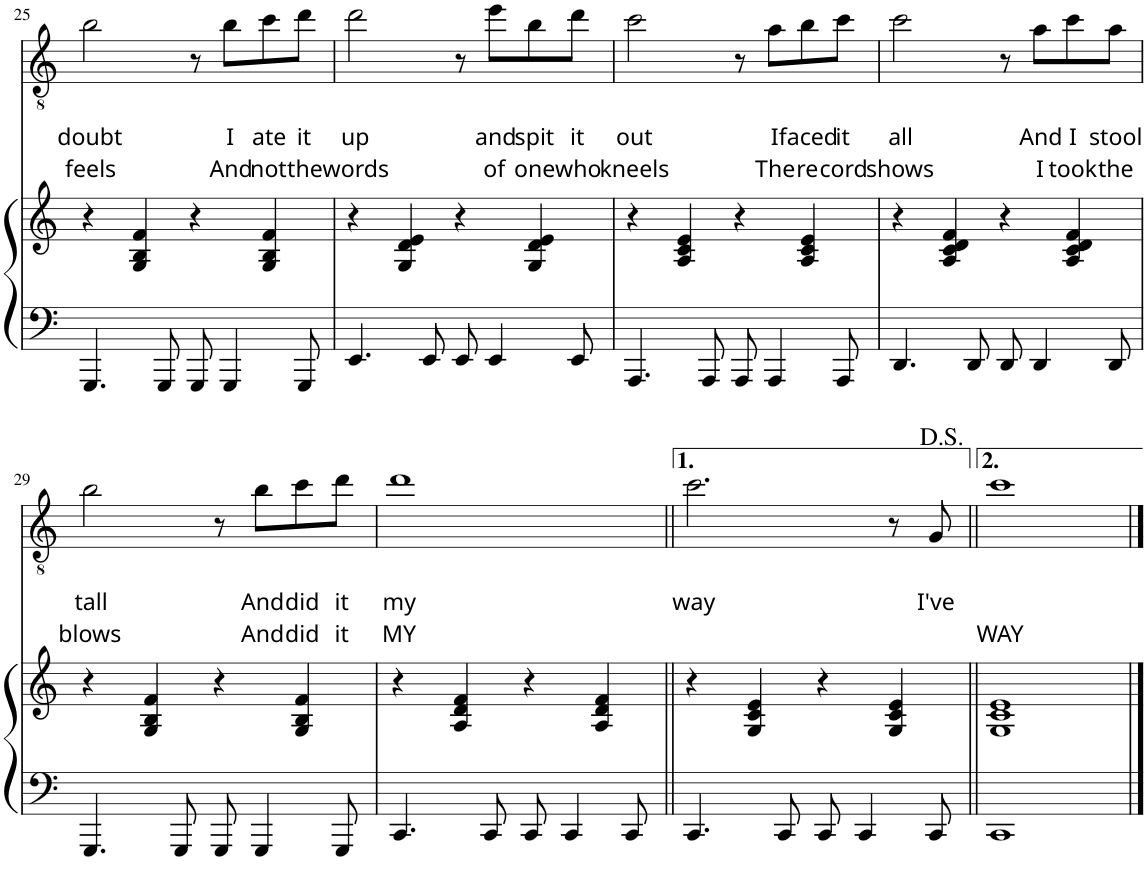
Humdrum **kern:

**kern	**kern	**kern	**text	**text	**text
*part2	*part2	*part1	*part1	*part1	*part1
*staff3	*staff2	*staff1	*staff1	*staff1	*staff1
*I"Piano	*	*I"Voice	*	*	*
*I'Pno	*	*	*	*	*
!!LO:PB:g=z
*clefF4	*clefG2	*clefGv2	*	*	*
*k[]	*k[]	*k[]	*	*	*
*M4/4	*M4/4	*M4/4	*	*	*
*met(c)	*met(c)	*met(c)	*	*	*
=25	=25	=25	=25	=25	=25
!	!	!	!	!LO:LY:b	!LO:LY:b
4.GGG/	4r	2b\	.	doubt	feels
.	4G/ 4B/ 4f/	.	.	.	.
8GGG/	.	.	.	.	.
8GGG/	4r	8r	.	.	.
!	!	!	!	!LO:LY:b	!LO:LY:b
4GGG/	.	8b\L	.	I	And
!	!	!	!	!LO:LY:b	!LO:LY:b
.	4G/ 4B/ 4f/	8cc\	.	ate	not
!	!	!	!	!LO:LY:b	!LO:LY:b
8GGG/	.	8dd\J	.	it	the
=26	=26	=26	=26	=26	=26
!	!	!	!	!LO:LY:b	!LO:LY:b
4.EE/	4r	2dd\	.	up	words
.	4G/ 4d/ 4e/	.	.	.	.
8EE/	.	.	.	.	.
8EE/	4r	8r	.	.	.
!	!	!	!	!LO:LY:b	!LO:LY:b
4EE/	.	8ee\L	.	and	of
!	!	!	!	!LO:LY:b	!LO:LY:b
.	4G/ 4d/ 4e/	8b\	.	spit	one
!	!	!	!	!LO:LY:b	!LO:LY:b
8EE/	.	8dd\J	.	it	who
=27	=27	=27	=27	=27	=27
!	!	!	!	!LO:LY:b	!LO:LY:b
4.AAA/	4r	2cc\	.	out	kneels
.	4A/ 4c/ 4e/	.	.	.	.
8AAA/	.	.	.	.	.
8AAA/	4r	8r	.	.	.
!	!	!	!	!LO:LY:b	!LO:LY:b
4AAA/	.	8a\L	.	I	The
!	!	!	!	!LO:LY:b	!LO:LY:b
.	4A/ 4c/ 4e/	8b\	.	faced	re-
!	!	!	!	!LO:LY:b	!LO:LY:b
8AAA/	.	8cc\J	.	it	-cord
=28	=28	=28	=28	=28	=28
!	!	!	!	!LO:LY:b	!LO:LY:b
4.DD/	4r	2cc\	.	all	shows
.	4A/ 4c/ 4d/ 4f/	.	.	.	.
8DD/	.	.	.	.	.
8DD/	4r	8r	.	.	.
!	!	!	!	!LO:LY:b	!LO:LY:b
4DD/	.	8a\L	.	And	I
!	!	!	!	!LO:LY:b	!LO:LY:b
.	4A/ 4c/ 4d/ 4f/	8cc\	.	I	took
!	!	!	!	!LO:LY:b	!LO:LY:b
8DD/	.	8a\J	.	stool	the
!!LO:LB:g=z
=29	=29	=29	=29	=29	=29
!	!	!	!	!LO:LY:b	!LO:LY:b
4.GGG/	4r	2b\	.	tall	blows
.	4G/ 4B/ 4f/	.	.	.	.
8GGG/	.	.	.	.	.
8GGG/	4r	8r	.	.	.
!	!	!	!	!LO:LY:b	!LO:LY:b
4GGG/	.	8b\L	.	And	And
!	!	!	!	!LO:LY:b	!LO:LY:b
.	4G/ 4B/ 4f/	8cc\	.	did	did
!	!	!	!	!LO:LY:b	!LO:LY:b
8GGG/	.	8dd\J	.	it	it
=30	=30	=30	=30	=30	=30
!	!	!	!	!LO:LY:b	!LO:LY:b
4.CC/	4r	1dd	.	my	MY
.	4A/ 4d/ 4f/	.	.	.	.
8CC/	.	.	.	.	.
8CC/	4r	.	.	.	.
4CC/	.	.	.	.	.
.	4A/ 4d/ 4f/	.	.	.	.
8CC/	.	.	.	.	.
=31||	=31||	=31||	=31||	=31||	=31||
!	!	!	!	!LO:LY:b	!
4.CC/	4r	2.cc\	.	way	.
.	4G/ 4c/ 4e/	.	.	.	.
8CC/	.	.	.	.	.
8CC/	4r	.	.	.	.
4CC/	.	.	.	.	.
.	4G/ 4c/ 4e/	8r	.	.	.
!	!	!	!	!LO:LY:b	!
8CC/	.	8G/	.	I've	.
=32||	=32||	=32||	=32||	=32||	=32||
!	!	!	!	!	!LO:LY:b
1CC	1G 1c 1e	1cc	.	.	WAY
==	==	==	==	==	==
*-	*-	*-	*-	*-	*-
